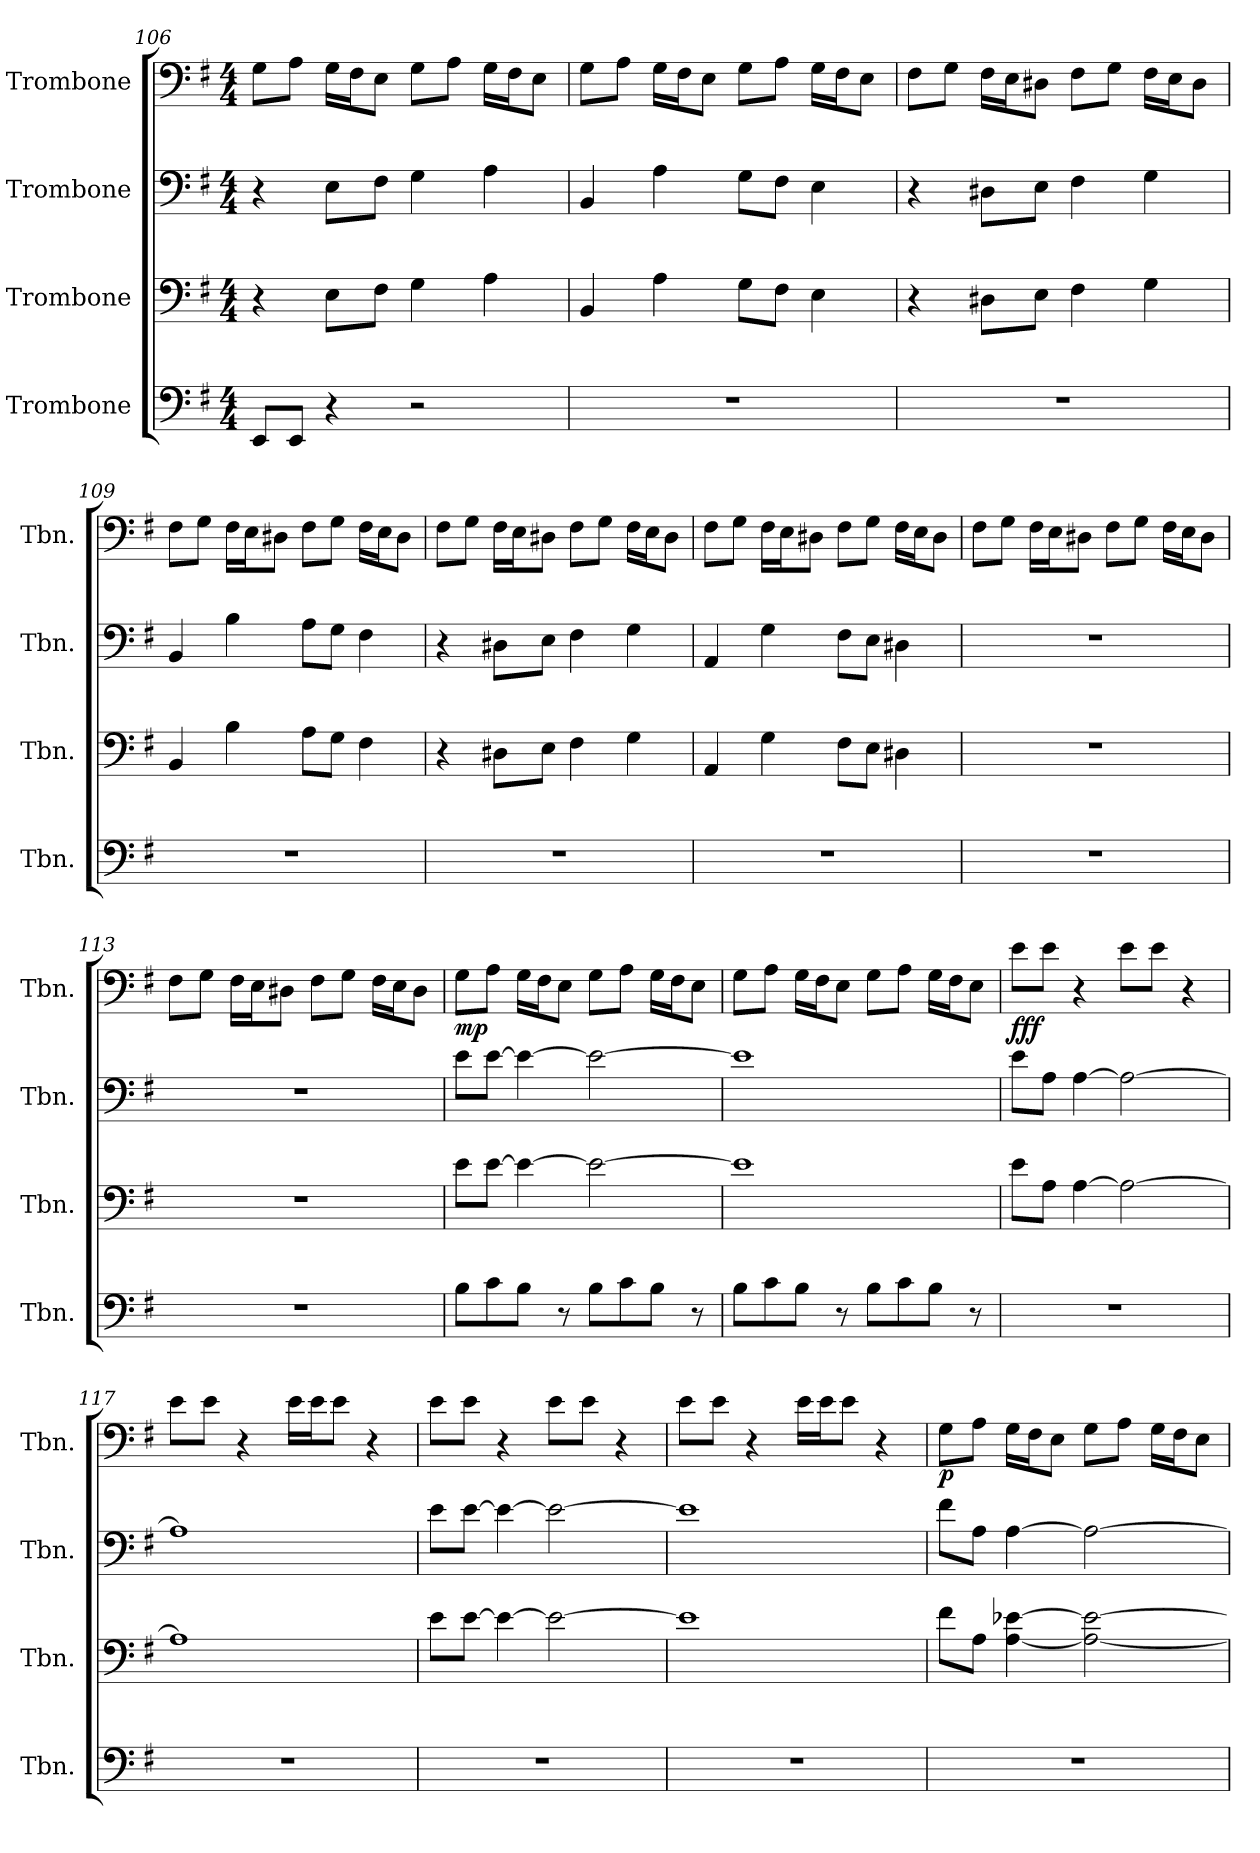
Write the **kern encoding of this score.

**kern	**kern	**kern	**kern	**dynam
*part4	*part3	*part2	*part1	*part1
*staff4	*staff3	*staff2	*staff1	*staff1
*I"Trombone	*I"Trombone	*I"Trombone	*I"Trombone	*
*I'Tbn.	*I'Tbn.	*I'Tbn.	*I'Tbn.	*
!!LO:LB:g=z
*clefF4	*clefF4	*clefF4	*clefF4	*
*k[f#]	*k[f#]	*k[f#]	*k[f#]	*
*M4/4	*M4/4	*M4/4	*M4/4	*
=106	=106	=106	=106	=106
8EE/L	4r	4r	8G\L	.
8EE/J	.	.	8A\J	.
4r	8E\L	8E\L	16G\LL	.
.	.	.	16F#\J	.
.	8F#\J	8F#\J	8E\J	.
2r	4G\	4G\	8G\L	.
.	.	.	8A\J	.
.	4A\	4A\	16G\LL	.
.	.	.	16F#\J	.
.	.	.	8E\J	.
=107	=107	=107	=107	=107
1r	4BB/	4BB/	8G\L	.
.	.	.	8A\J	.
.	4A\	4A\	16G\LL	.
.	.	.	16F#\J	.
.	.	.	8E\J	.
.	8G\L	8G\L	8G\L	.
.	8F#\J	8F#\J	8A\J	.
.	4E\	4E\	16G\LL	.
.	.	.	16F#\J	.
.	.	.	8E\J	.
=108	=108	=108	=108	=108
1r	4r	4r	8F#\L	.
.	.	.	8G\J	.
.	8D#X\L	8D#X\L	16F#\LL	.
.	.	.	16E\J	.
.	8E\J	8E\J	8D#X\J	.
.	4F#\	4F#\	8F#\L	.
.	.	.	8G\J	.
.	4G\	4G\	16F#\LL	.
.	.	.	16E\J	.
.	.	.	8D#\J	.
=109	=109	=109	=109	=109
1r	4BB/	4BB/	8F#\L	.
.	.	.	8G\J	.
.	4B\	4B\	16F#\LL	.
.	.	.	16E\J	.
.	.	.	8D#X\J	.
.	8A\L	8A\L	8F#\L	.
.	8G\J	8G\J	8G\J	.
.	4F#\	4F#\	16F#\LL	.
.	.	.	16E\J	.
.	.	.	8D#\J	.
!!LO:PB:g=z
=110	=110	=110	=110	=110
1r	4r	4r	8F#\L	.
.	.	.	8G\J	.
.	8D#X\L	8D#X\L	16F#\LL	.
.	.	.	16E\J	.
.	8E\J	8E\J	8D#X\J	.
.	4F#\	4F#\	8F#\L	.
.	.	.	8G\J	.
.	4G\	4G\	16F#\LL	.
.	.	.	16E\J	.
.	.	.	8D#\J	.
=111	=111	=111	=111	=111
1r	4AA/	4AA/	8F#\L	.
.	.	.	8G\J	.
.	4G\	4G\	16F#\LL	.
.	.	.	16E\J	.
.	.	.	8D#X\J	.
.	8F#\L	8F#\L	8F#\L	.
.	8E\J	8E\J	8G\J	.
.	4D#X\	4D#X\	16F#\LL	.
.	.	.	16E\J	.
.	.	.	8D#\J	.
=112	=112	=112	=112	=112
1r	1r	1r	8F#\L	.
.	.	.	8G\J	.
.	.	.	16F#\LL	.
.	.	.	16E\J	.
.	.	.	8D#X\J	.
.	.	.	8F#\L	.
.	.	.	8G\J	.
.	.	.	16F#\LL	.
.	.	.	16E\J	.
.	.	.	8D#\J	.
=113	=113	=113	=113	=113
1r	1r	1r	8F#\L	.
.	.	.	8G\J	.
.	.	.	16F#\LL	.
.	.	.	16E\J	.
.	.	.	8D#X\J	.
.	.	.	8F#\L	.
.	.	.	8G\J	.
.	.	.	16F#\LL	.
.	.	.	16E\J	.
.	.	.	8D#\J	.
!!LO:LB:g=z
=114	=114	=114	=114	=114
!	!	!	!	!LO:DY:b
8B\L	8e\L	8e\L	8G\L	mp
8c\	[8e\J	[8e\J	8A\J	.
8B\J	4e\_	4e\_	16G\LL	.
.	.	.	16F#\J	.
8r	.	.	8E\J	.
8B\L	2e\_	2e\_	8G\L	.
8c\	.	.	8A\J	.
8B\J	.	.	16G\LL	.
.	.	.	16F#\J	.
8r	.	.	8E\J	.
=115	=115	=115	=115	=115
8B\L	1e]	1e]	8G\L	.
8c\	.	.	8A\J	.
8B\J	.	.	16G\LL	.
.	.	.	16F#\J	.
8r	.	.	8E\J	.
8B\L	.	.	8G\L	.
8c\	.	.	8A\J	.
8B\J	.	.	16G\LL	.
.	.	.	16F#\J	.
8r	.	.	8E\J	.
=116	=116	=116	=116	=116
!	!	!	!	!LO:DY:b
1r	8e\L	8e\L	8e\L	fff
.	8A\J	8A\J	8e\J	.
.	[4A\	[4A\	4r	.
.	2A\_	2A\_	8e\L	.
.	.	.	8e\J	.
.	.	.	4r	.
=117	=117	=117	=117	=117
1r	1A]	1A]	8e\L	.
.	.	.	8e\J	.
.	.	.	4r	.
.	.	.	16e\LL	.
.	.	.	16e\J	.
.	.	.	8e\J	.
.	.	.	4r	.
!!LO:LB:g=z
=118	=118	=118	=118	=118
1r	8e\L	8e\L	8e\L	.
.	[8e\J	[8e\J	8e\J	.
.	4e\_	4e\_	4r	.
.	2e\_	2e\_	8e\L	.
.	.	.	8e\J	.
.	.	.	4r	.
=119	=119	=119	=119	=119
1r	1e]	1e]	8e\L	.
.	.	.	8e\J	.
.	.	.	4r	.
.	.	.	16e\LL	.
.	.	.	16e\J	.
.	.	.	8e\J	.
.	.	.	4r	.
=120	=120	=120	=120	=120
!	!	!	!	!LO:DY:b
1r	8f#\L	8f#\L	8G\L	p
.	8A\J	8A\J	8A\J	.
.	[4A\ [4e-X\	[4A\	16G\LL	.
.	.	.	16F#\J	.
.	.	.	8E\J	.
.	2A\_ 2e-\_	2A\_	8G\L	.
.	.	.	8A\J	.
.	.	.	16G\LL	.
.	.	.	16F#\J	.
.	.	.	8E\J	.
=	=	=	=	=
*-	*-	*-	*-	*-
